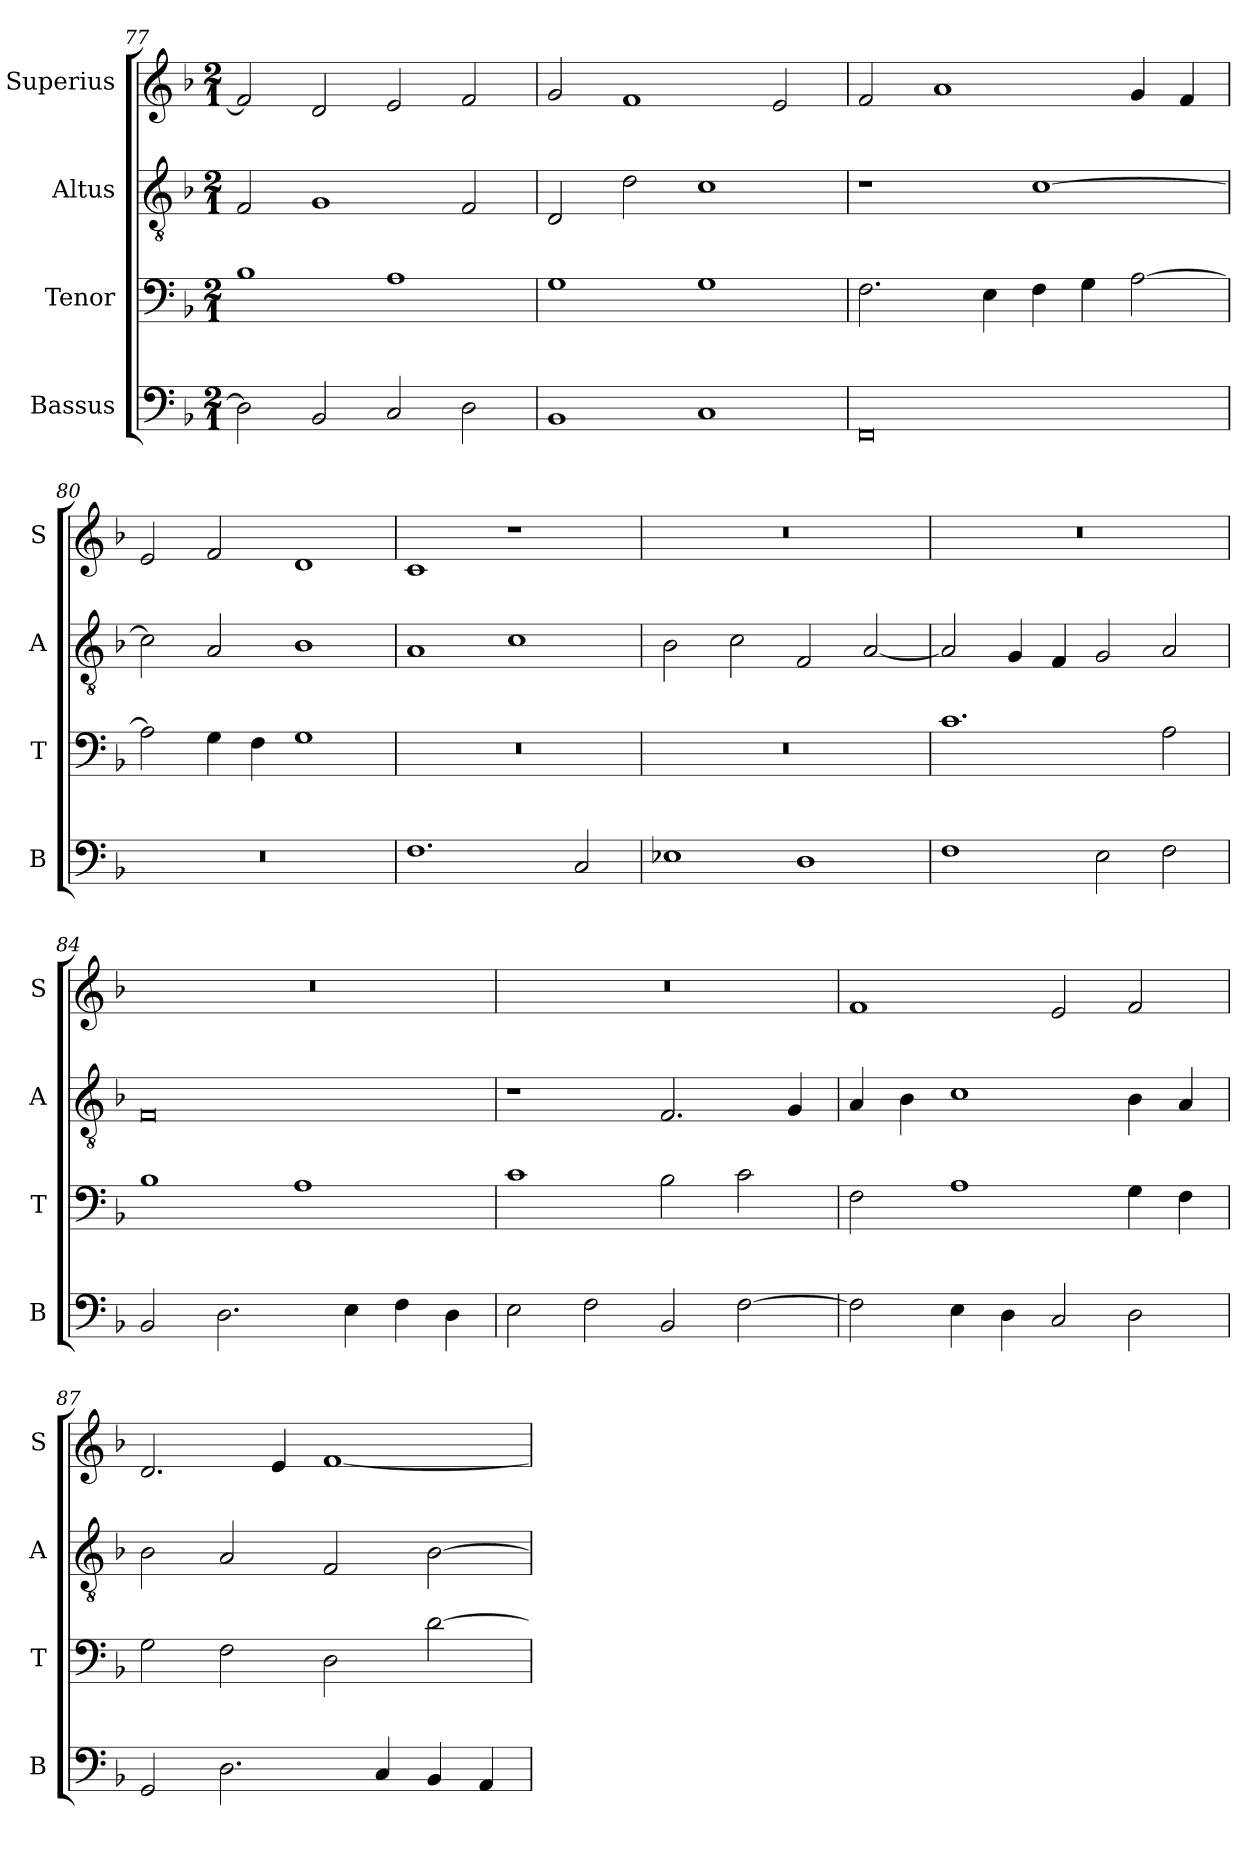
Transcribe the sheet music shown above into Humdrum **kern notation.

**kern	**kern	**kern	**kern
*part4	*part3	*part2	*part1
*staff4	*staff3	*staff2	*staff1
*I"Bassus	*I"Tenor	*I"Altus	*I"Superius
*I'B	*I'T	*I'A	*I'S
*clefF4	*clefF4	*clefGv2	*clefG2
*k[b-]	*k[b-]	*k[b-]	*k[b-]
*F:	*F:	*F:	*F:
*M2/1	*M2/1	*M2/1	*M2/1
=77	=77	=77	=77
2D]	1B-	2F	2f]
2BB-	.	1G	2d
2C	1A	.	2e
2D	.	2F	2f
=78	=78	=78	=78
1BB-	1G	2D	2g
.	.	2d	1f
1C	1G	1c	.
.	.	.	2e
=79	=79	=79	=79
0FF	2.F	1r	2f
.	.	.	1a
.	4E	.	.
.	4F	[1c	.
.	4G	.	.
.	[2A	.	4g
.	.	.	4f
=80	=80	=80	=80
0r	2A]	2c]	2e
.	4G	2A	2f
.	4F	.	.
.	1G	1B-	1d
=81	=81	=81	=81
1.F	0r	1A	1c
.	.	1c	1r
2C	.	.	.
=82	=82	=82	=82
1E-X	0r	2B-	0r
.	.	2c	.
1D	.	2F	.
.	.	[2A	.
=83	=83	=83	=83
1F	1.c	2A]	0r
.	.	4G	.
.	.	4F	.
2E	.	2G	.
2F	2A	2A	.
=84	=84	=84	=84
2BB-	1B-	0F	0r
2.D	.	.	.
.	1A	.	.
4E	.	.	.
4F	.	.	.
4D	.	.	.
=85	=85	=85	=85
2E	1c	1r	0r
2F	.	.	.
2BB-	2B-	2.F	.
[2F	2c	.	.
.	.	4G	.
=86	=86	=86	=86
2F]	2F	4A	1f
.	.	4B-	.
4E	1A	1c	.
4D	.	.	.
2C	.	.	2e
2D	4G	4B-	2f
.	4F	4A	.
=87	=87	=87	=87
2GG	2G	2B-	2.d
2.D	2F	2A	.
.	.	.	4e
.	2D	2F	[1f
4C	.	.	.
4BB-	[2d	[2B-	.
4AA	.	.	.
=	=	=	=
*-	*-	*-	*-
